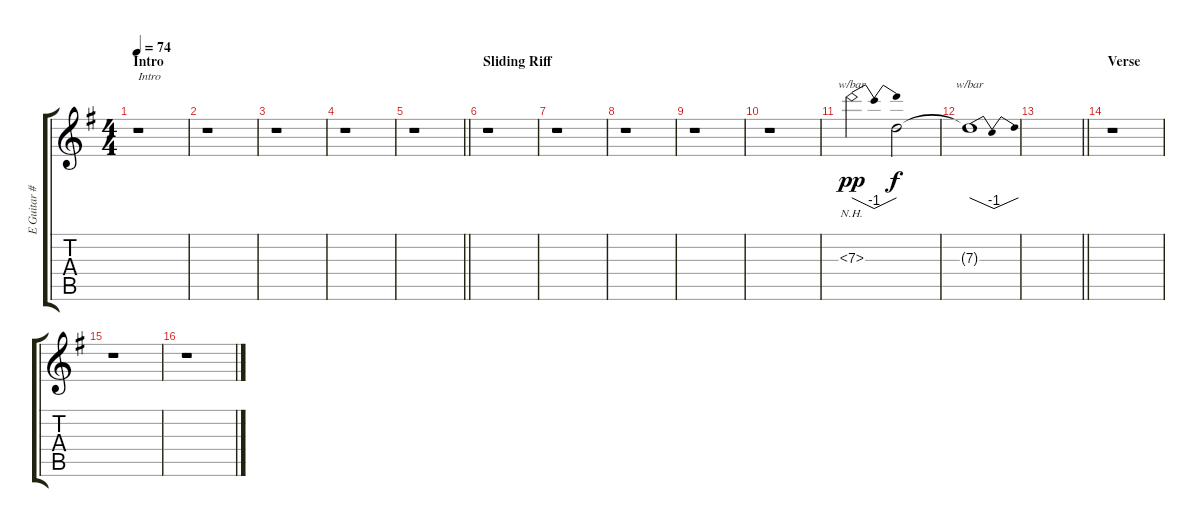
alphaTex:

\track ("E Guitar #1" "E Guitar #") {instrument overdrivenguitar}
\staff {score tabs}
\tuning (E4 B3 G3 D3 A2 E2) {hide}
\ts (4 4)
\section ("" "Intro")
\tempo 74
\clef g2
\ks g
r.1{txt "Intro" dy pp instrument overdrivenguitar} |
r.1 |
r.1 |
r.1 |
\barLineRight lightlight
r.1 |
\section ("" "Sliding Riff")
r.1 |
r.1 |
r.1 |
r.1 |
r.1 |
7.3{nh}.2{tbe (dip default 0 0 30 -4 60 0)} 7.3{t}.2{dy f} |
7.3{t}.1{tbe (dip default 0 0 30 -4 60 0)} |
\barLineRight lightlight
|
\section ("" "Verse")
r.1 |
r.1 |
r.1
